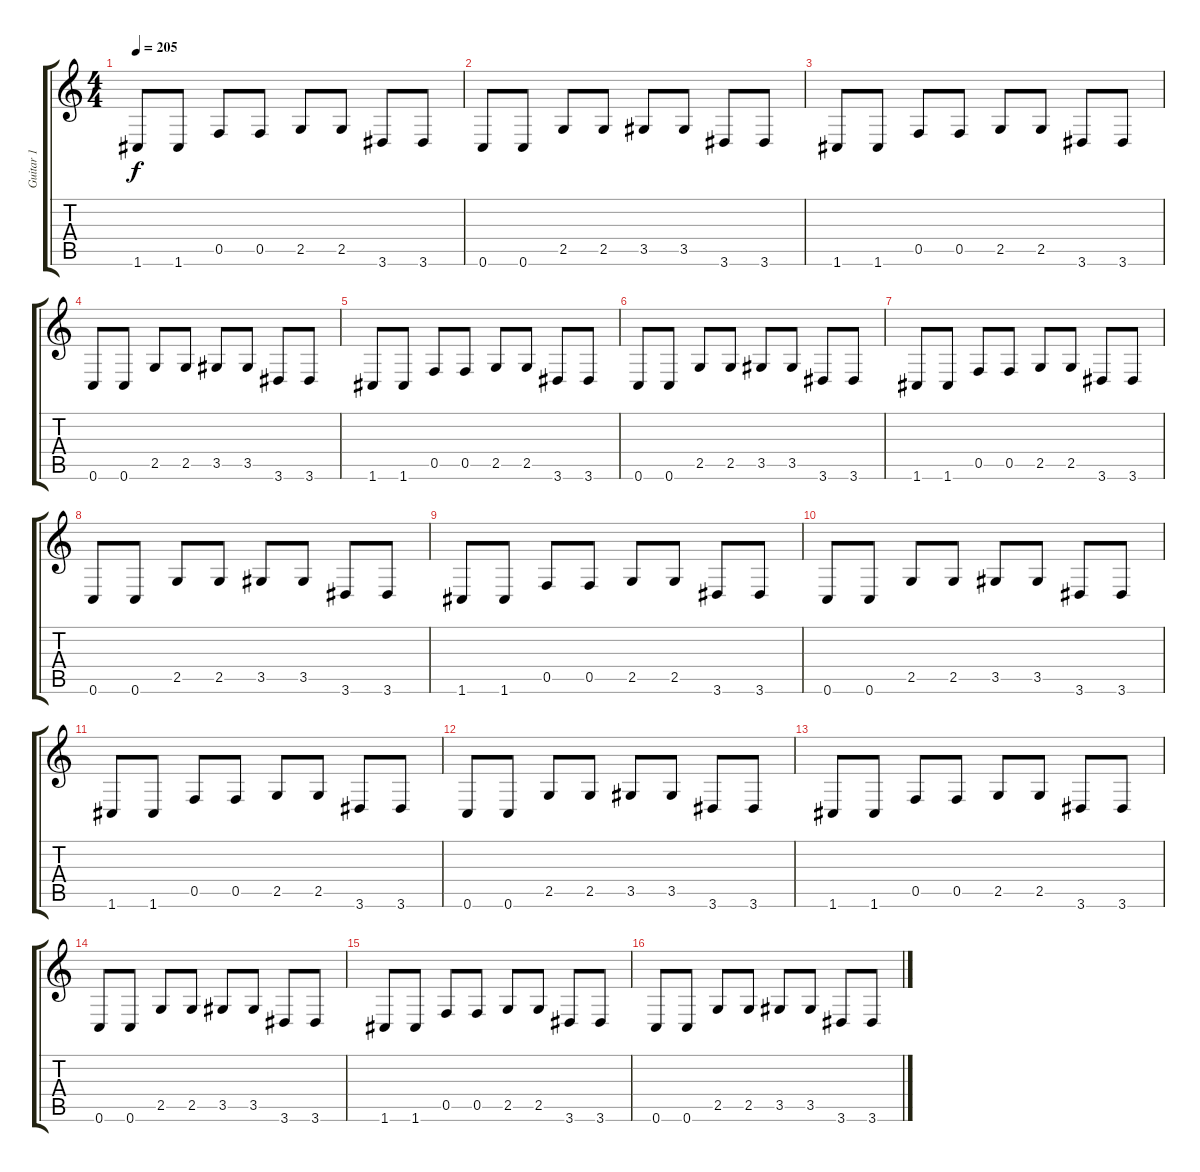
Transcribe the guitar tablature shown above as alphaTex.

\track ("Guitar 1" "Guitar 1") {instrument distortionguitar}
\staff {score tabs}
\tuning (C4 G3 Eb3 Bb2 F2 C2) {hide}
\ts (4 4)
\tempo 205
\clef g2
\ks c
1.6.8{dy f} 1.6.8 0.5.8 0.5.8 2.5.8 2.5.8 3.6.8 3.6.8 |
0.6.8 0.6.8 2.5.8 2.5.8 3.5.8 3.5.8 3.6.8 3.6.8 |
1.6.8 1.6.8 0.5.8 0.5.8 2.5.8 2.5.8 3.6.8 3.6.8 |
0.6.8 0.6.8 2.5.8 2.5.8 3.5.8 3.5.8 3.6.8 3.6.8 |
1.6.8 1.6.8 0.5.8 0.5.8 2.5.8 2.5.8 3.6.8 3.6.8 |
0.6.8 0.6.8 2.5.8 2.5.8 3.5.8 3.5.8 3.6.8 3.6.8 |
1.6.8 1.6.8 0.5.8 0.5.8 2.5.8 2.5.8 3.6.8 3.6.8 |
0.6.8 0.6.8 2.5.8 2.5.8 3.5.8 3.5.8 3.6.8 3.6.8 |
1.6.8 1.6.8 0.5.8 0.5.8 2.5.8 2.5.8 3.6.8 3.6.8 |
0.6.8 0.6.8 2.5.8 2.5.8 3.5.8 3.5.8 3.6.8 3.6.8 |
1.6.8 1.6.8 0.5.8 0.5.8 2.5.8 2.5.8 3.6.8 3.6.8 |
0.6.8 0.6.8 2.5.8 2.5.8 3.5.8 3.5.8 3.6.8 3.6.8 |
1.6.8 1.6.8 0.5.8 0.5.8 2.5.8 2.5.8 3.6.8 3.6.8 |
0.6.8 0.6.8 2.5.8 2.5.8 3.5.8 3.5.8 3.6.8 3.6.8 |
1.6.8 1.6.8 0.5.8 0.5.8 2.5.8 2.5.8 3.6.8 3.6.8 |
0.6.8 0.6.8 2.5.8 2.5.8 3.5.8 3.5.8 3.6.8 3.6.8
